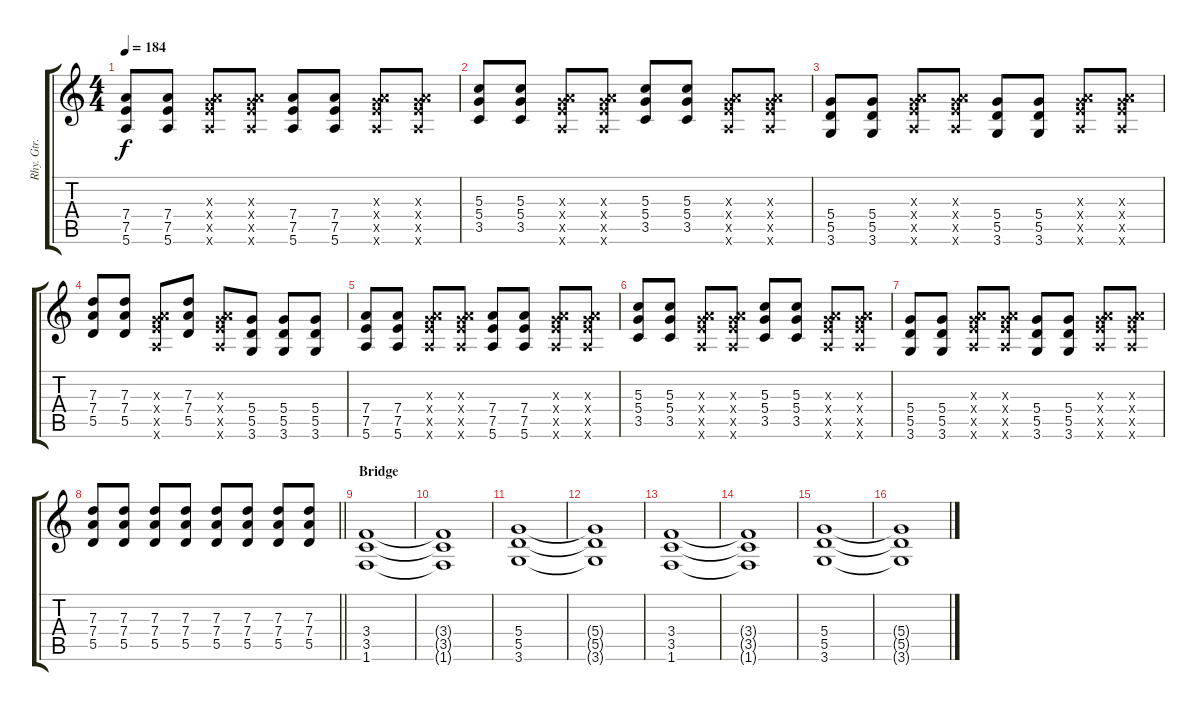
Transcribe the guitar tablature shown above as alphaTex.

\track ("Rhy. Gtr. 2" "Rhy. Gtr. ") {instrument distortionguitar}
\staff {score tabs}
\tuning (E4 B3 G3 D3 A2 E2) {hide}
\ts (4 4)
\section ("" "")
\tempo 184
\clef g2
\ks c
(7.4 7.5 5.6).8{dy f} (7.4 7.5 5.6).8 (0.3{x} 7.4{x} 7.5{x} 5.6{x}).8 (0.3{x} 7.4{x} 7.5{x} 5.6{x}).8 (7.4 7.5 5.6).8 (7.4 7.5 5.6).8 (0.3{x} 7.4{x} 7.5{x} 5.6{x}).8 (0.3{x} 7.4{x} 7.5{x} 5.6{x}).8 |
(5.3 5.4 3.5).8 (5.3 5.4 3.5).8 (0.3{x} 7.4{x} 7.5{x} 5.6{x}).8 (0.3{x} 7.4{x} 7.5{x} 5.6{x}).8 (5.3 5.4 3.5).8 (5.3 5.4 3.5).8 (0.3{x} 7.4{x} 7.5{x} 5.6{x}).8 (0.3{x} 7.4{x} 7.5{x} 5.6{x}).8 |
(5.4 5.5 3.6).8 (5.4 5.5 3.6).8 (0.3{x} 7.4{x} 7.5{x} 5.6{x}).8 (0.3{x} 7.4{x} 7.5{x} 5.6{x}).8 (5.4 5.5 3.6).8 (5.4 5.5 3.6).8 (0.3{x} 7.4{x} 7.5{x} 5.6{x}).8 (0.3{x} 7.4{x} 7.5{x} 5.6{x}).8 |
(7.3 7.4 5.5).8 (7.3 7.4 5.5).8 (0.3{x} 7.4{x} 7.5{x} 5.6{x}).8 (7.3 7.4 5.5).8 (0.3{x} 7.4{x} 7.5{x} 5.6{x}).8 (5.4 5.5 3.6).8 (5.4 5.5 3.6).8 (5.4 5.5 3.6).8 |
(7.4 7.5 5.6).8 (7.4 7.5 5.6).8 (0.3{x} 7.4{x} 7.5{x} 5.6{x}).8 (0.3{x} 7.4{x} 7.5{x} 5.6{x}).8 (7.4 7.5 5.6).8 (7.4 7.5 5.6).8 (0.3{x} 7.4{x} 7.5{x} 5.6{x}).8 (0.3{x} 7.4{x} 7.5{x} 5.6{x}).8 |
(5.3 5.4 3.5).8 (5.3 5.4 3.5).8 (0.3{x} 7.4{x} 7.5{x} 5.6{x}).8 (0.3{x} 7.4{x} 7.5{x} 5.6{x}).8 (5.3 5.4 3.5).8 (5.3 5.4 3.5).8 (0.3{x} 7.4{x} 7.5{x} 5.6{x}).8 (0.3{x} 7.4{x} 7.5{x} 5.6{x}).8 |
(5.4 5.5 3.6).8 (5.4 5.5 3.6).8 (0.3{x} 7.4{x} 7.5{x} 5.6{x}).8 (0.3{x} 7.4{x} 7.5{x} 5.6{x}).8 (5.4 5.5 3.6).8 (5.4 5.5 3.6).8 (0.3{x} 7.4{x} 7.5{x} 5.6{x}).8 (0.3{x} 7.4{x} 7.5{x} 5.6{x}).8 |
\barLineRight lightlight
(7.3 7.4 5.5).8 (7.3 7.4 5.5).8 (7.3 7.4 5.5).8 (7.3 7.4 5.5).8 (7.3 7.4 5.5).8 (7.3 7.4 5.5).8 (7.3 7.4 5.5).8 (7.3 7.4 5.5).8 |
\section ("" "Bridge")
(3.4 3.5 1.6).1 |
(3.4{t} 3.5{t} 1.6{t}).1 |
(5.4 5.5 3.6).1 |
(5.4{t} 5.5{t} 3.6{t}).1 |
(3.4 3.5 1.6).1 |
(3.4{t} 3.5{t} 1.6{t}).1 |
(5.4 5.5 3.6).1 |
(5.4{t} 5.5{t} 3.6{t}).1
